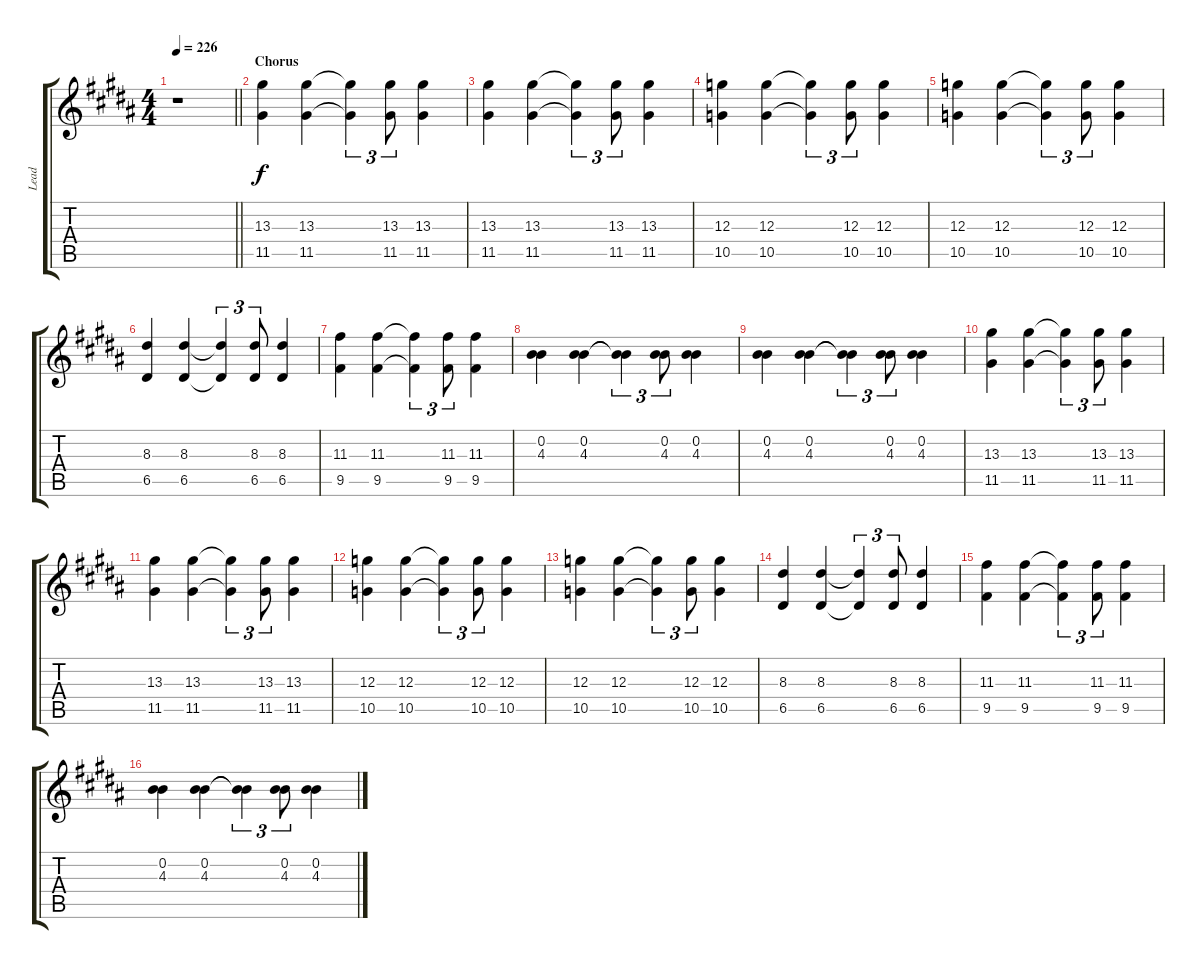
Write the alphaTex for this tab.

\track ("Lead" "Lead") {instrument overdrivenguitar}
\staff {score tabs}
\tuning (E4 B3 G3 D3 A2 E2) {hide}
\ts (4 4)
\tempo 226
\clef g2
\barLineRight lightlight
\ks b
r.1{dy f} |
\section ("" "Chorus")
(13.3 11.5).4 (13.3 11.5).4 (13.3{t} 11.5{t}).4{tu (3 2)} (13.3 11.5).8{tu (3 2)} (13.3 11.5).4 |
(13.3 11.5).4 (13.3 11.5).4 (13.3{t} 11.5{t}).4{tu (3 2)} (13.3 11.5).8{tu (3 2)} (13.3 11.5).4 |
(12.3 10.5).4 (12.3 10.5).4 (12.3{t} 10.5{t}).4{tu (3 2)} (12.3 10.5).8{tu (3 2)} (12.3 10.5).4 |
(12.3 10.5).4 (12.3 10.5).4 (12.3{t} 10.5{t}).4{tu (3 2)} (12.3 10.5).8{tu (3 2)} (12.3 10.5).4 |
(8.3 6.5).4 (8.3 6.5).4 (8.3{t} 6.5{t}).4{tu (3 2)} (8.3 6.5).8{tu (3 2)} (8.3 6.5).4 |
(11.3 9.5).4 (11.3 9.5).4 (11.3{t} 9.5{t}).4{tu (3 2)} (11.3 9.5).8{tu (3 2)} (11.3 9.5).4 |
(0.2 4.3).4 (0.2 4.3).4 (0.2{t} 4.3{t}).4{tu (3 2)} (0.2 4.3).8{tu (3 2)} (0.2 4.3).4 |
(0.2 4.3).4 (0.2 4.3).4 (0.2{t} 4.3{t}).4{tu (3 2)} (0.2 4.3).8{tu (3 2)} (0.2 4.3).4 |
(13.3 11.5).4 (13.3 11.5).4 (13.3{t} 11.5{t}).4{tu (3 2)} (13.3 11.5).8{tu (3 2)} (13.3 11.5).4 |
(13.3 11.5).4 (13.3 11.5).4 (13.3{t} 11.5{t}).4{tu (3 2)} (13.3 11.5).8{tu (3 2)} (13.3 11.5).4 |
(12.3 10.5).4 (12.3 10.5).4 (12.3{t} 10.5{t}).4{tu (3 2)} (12.3 10.5).8{tu (3 2)} (12.3 10.5).4 |
(12.3 10.5).4 (12.3 10.5).4 (12.3{t} 10.5{t}).4{tu (3 2)} (12.3 10.5).8{tu (3 2)} (12.3 10.5).4 |
(8.3 6.5).4 (8.3 6.5).4 (8.3{t} 6.5{t}).4{tu (3 2)} (8.3 6.5).8{tu (3 2)} (8.3 6.5).4 |
(11.3 9.5).4 (11.3 9.5).4 (11.3{t} 9.5{t}).4{tu (3 2)} (11.3 9.5).8{tu (3 2)} (11.3 9.5).4 |
(0.2 4.3).4 (0.2 4.3).4 (0.2{t} 4.3{t}).4{tu (3 2)} (0.2 4.3).8{tu (3 2)} (0.2 4.3).4
